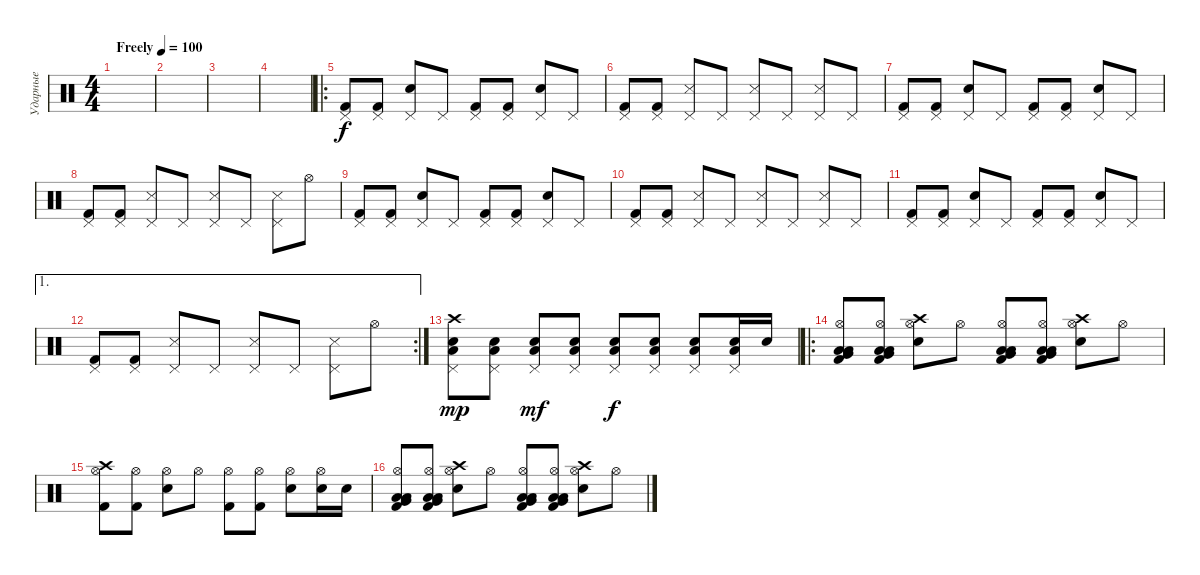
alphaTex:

\track ("Ударные" "Ударные") {instrument percussion}
\staff {score}
\articulation defaults
\ts (4 4)
\tempo (100 "Freely")
\clef neutral
\ks c
|
|
|
|
\ro
("Kick (hit) 2" "Pedal Hi-Hat (hit)").8 ("Kick (hit) 2" "Pedal Hi-Hat (hit)").8 ("Snare (hit) 2" "Pedal Hi-Hat (hit)").8 "Pedal Hi-Hat (hit)".8 ("Kick (hit) 2" "Pedal Hi-Hat (hit)").8 ("Kick (hit) 2" "Pedal Hi-Hat (hit)").8 ("Snare (hit) 2" "Pedal Hi-Hat (hit)").8 "Pedal Hi-Hat (hit)".8 |
("Kick (hit) 2" "Pedal Hi-Hat (hit)").8 ("Kick (hit) 2" "Pedal Hi-Hat (hit)").8 ("Metronome (hit)" "Pedal Hi-Hat (hit)").8 "Pedal Hi-Hat (hit)".8 ("Metronome (hit)" "Pedal Hi-Hat (hit)").8 "Pedal Hi-Hat (hit)".8 ("Metronome (hit)" "Pedal Hi-Hat (hit)").8 "Pedal Hi-Hat (hit)".8 |
("Kick (hit) 2" "Pedal Hi-Hat (hit)").8 ("Kick (hit) 2" "Pedal Hi-Hat (hit)").8 ("Snare (hit) 2" "Pedal Hi-Hat (hit)").8 "Pedal Hi-Hat (hit)".8 ("Kick (hit) 2" "Pedal Hi-Hat (hit)").8 ("Kick (hit) 2" "Pedal Hi-Hat (hit)").8 ("Snare (hit) 2" "Pedal Hi-Hat (hit)").8 "Pedal Hi-Hat (hit)".8 |
("Kick (hit) 2" "Pedal Hi-Hat (hit)").8 ("Kick (hit) 2" "Pedal Hi-Hat (hit)").8 ("Metronome (hit)" "Pedal Hi-Hat (hit)").8 "Pedal Hi-Hat (hit)".8 ("Metronome (hit)" "Pedal Hi-Hat (hit)").8 "Pedal Hi-Hat (hit)".8 ("Metronome (hit)" "Pedal Hi-Hat (hit)").8 "Hi-Hat (open)".8 |
("Kick (hit) 2" "Pedal Hi-Hat (hit)").8 ("Kick (hit) 2" "Pedal Hi-Hat (hit)").8 ("Snare (hit) 2" "Pedal Hi-Hat (hit)").8 "Pedal Hi-Hat (hit)".8 ("Kick (hit) 2" "Pedal Hi-Hat (hit)").8 ("Kick (hit) 2" "Pedal Hi-Hat (hit)").8 ("Snare (hit) 2" "Pedal Hi-Hat (hit)").8 "Pedal Hi-Hat (hit)".8 |
("Kick (hit) 2" "Pedal Hi-Hat (hit)").8 ("Kick (hit) 2" "Pedal Hi-Hat (hit)").8 ("Metronome (hit)" "Pedal Hi-Hat (hit)").8 "Pedal Hi-Hat (hit)".8 ("Metronome (hit)" "Pedal Hi-Hat (hit)").8 "Pedal Hi-Hat (hit)".8 ("Metronome (hit)" "Pedal Hi-Hat (hit)").8 "Pedal Hi-Hat (hit)".8 |
("Kick (hit) 2" "Pedal Hi-Hat (hit)").8 ("Kick (hit) 2" "Pedal Hi-Hat (hit)").8 ("Snare (hit) 2" "Pedal Hi-Hat (hit)").8 "Pedal Hi-Hat (hit)".8 ("Kick (hit) 2" "Pedal Hi-Hat (hit)").8 ("Kick (hit) 2" "Pedal Hi-Hat (hit)").8 ("Snare (hit) 2" "Pedal Hi-Hat (hit)").8 "Pedal Hi-Hat (hit)".8 |
\ae 1
\rc 2
("Kick (hit) 2" "Pedal Hi-Hat (hit)").8 ("Kick (hit) 2" "Pedal Hi-Hat (hit)").8 ("Metronome (hit)" "Pedal Hi-Hat (hit)").8 "Pedal Hi-Hat (hit)".8 ("Metronome (hit)" "Pedal Hi-Hat (hit)").8 "Pedal Hi-Hat (hit)".8 ("Metronome (hit)" "Pedal Hi-Hat (hit)").8 "Hi-Hat (open)".8 |
("Snare (hit) 2" "Low Tom (hit)" "Crash high (hit)" "Pedal Hi-Hat (hit)").8{dy mp} ("Snare (hit) 2" "Low Tom (hit)" "Pedal Hi-Hat (hit)").8 ("Snare (hit) 2" "Low Tom (hit)" "Pedal Hi-Hat (hit)").8{dy mf} ("Snare (hit) 2" "Low Tom (hit)" "Pedal Hi-Hat (hit)").8 ("Snare (hit) 2" "Low Tom (hit)" "Pedal Hi-Hat (hit)").8{dy f} ("Snare (hit) 2" "Low Tom (hit)" "Pedal Hi-Hat (hit)").8 ("Snare (hit) 2" "Low Tom (hit)" "Pedal Hi-Hat (hit)").8 ("Snare (hit) 2" "Low Tom (hit)" "Pedal Hi-Hat (hit)").16 "Snare (hit) 2".16 |
\ro
("Kick (hit) 2" "Hi-Hat (open)" "Low Tom (hit)" "Very Low Tom (hit)" "Low Floor Tom (hit)").8 ("Kick (hit) 2" "Hi-Hat (open)" "Low Tom (hit)" "Very Low Tom (hit)" "Low Floor Tom (hit)").8 ("Snare (hit) 2" "Hi-Hat (open)" "Crash high (hit)").8 "Hi-Hat (open)".8 ("Kick (hit) 2" "Hi-Hat (open)" "Low Tom (hit)" "Very Low Tom (hit)" "Low Floor Tom (hit)").8 ("Kick (hit) 2" "Hi-Hat (open)" "Low Tom (hit)" "Very Low Tom (hit)" "Low Floor Tom (hit)").8 ("Snare (hit) 2" "Hi-Hat (open)" "Crash high (hit)").8 "Hi-Hat (open)".8 |
("Kick (hit) 2" "Hi-Hat (open)" "Crash high (hit)").8 ("Kick (hit) 2" "Hi-Hat (open)").8 ("Snare (hit) 2" "Hi-Hat (open)").8 "Hi-Hat (open)".8 ("Kick (hit) 2" "Hi-Hat (open)").8 ("Kick (hit) 2" "Hi-Hat (open)").8 ("Snare (hit) 2" "Hi-Hat (open)").8 ("Snare (hit) 2" "Hi-Hat (open)").16 "Snare (hit) 2".16 |
("Kick (hit) 2" "Hi-Hat (open)" "Low Tom (hit)" "Very Low Tom (hit)" "Low Floor Tom (hit)").8 ("Kick (hit) 2" "Hi-Hat (open)" "Low Tom (hit)" "Very Low Tom (hit)" "Low Floor Tom (hit)").8 ("Snare (hit) 2" "Hi-Hat (open)" "Crash high (hit)").8 "Hi-Hat (open)".8 ("Kick (hit) 2" "Hi-Hat (open)" "Low Tom (hit)" "Very Low Tom (hit)" "Low Floor Tom (hit)").8 ("Kick (hit) 2" "Hi-Hat (open)" "Low Tom (hit)" "Very Low Tom (hit)" "Low Floor Tom (hit)").8 ("Snare (hit) 2" "Hi-Hat (open)" "Crash high (hit)").8 "Hi-Hat (open)".8
